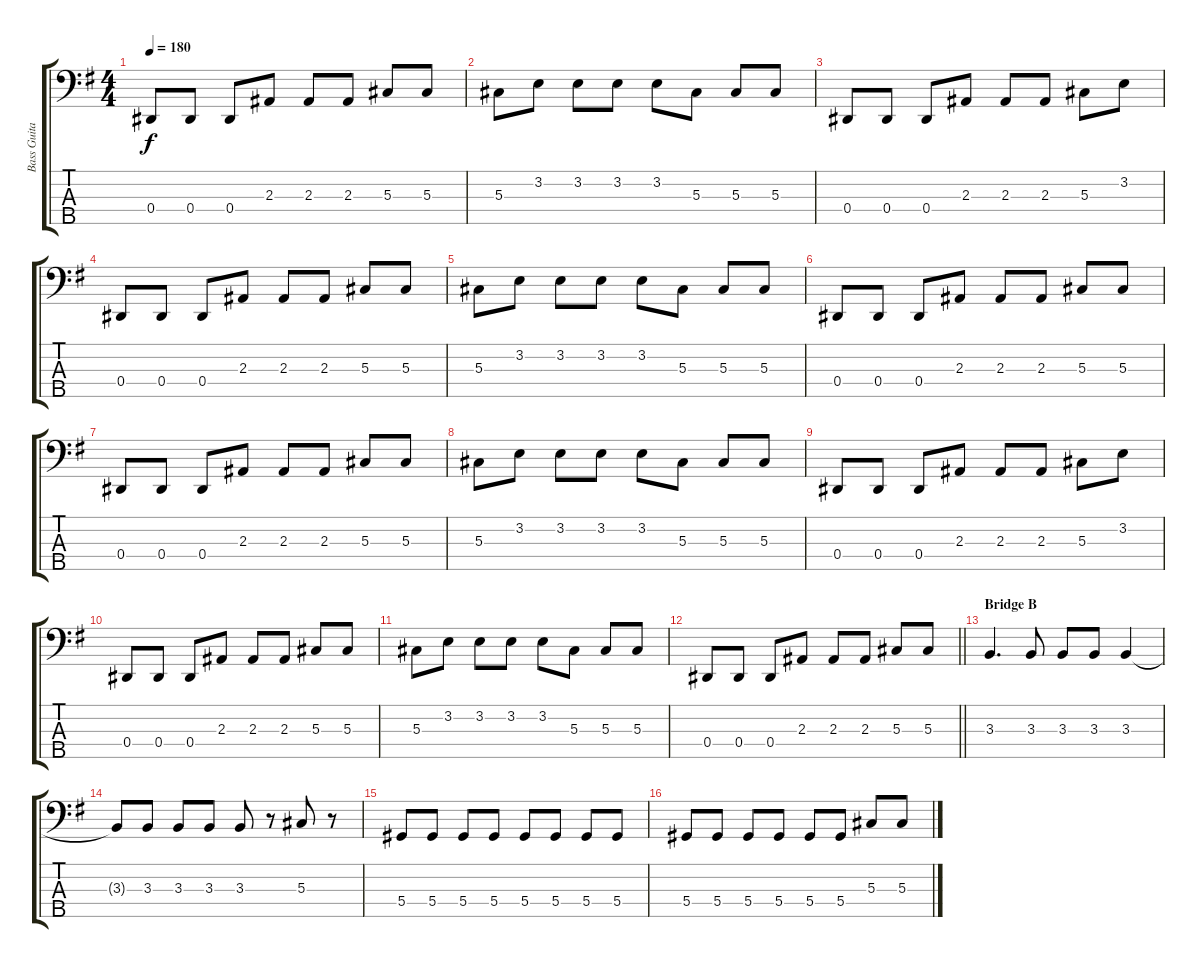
\track ("Bass Guitar" "Bass Guita") {instrument electricbassfinger}
\staff {score tabs}
\tuning (Gb2 Db2 Ab1 Eb1 Bb0) {hide}
\ts (4 4)
\tempo 180
\clef f4
\ks g
0.4.8{dy f} 0.4.8 0.4.8 2.3.8 2.3.8 2.3.8 5.3.8 5.3.8 |
5.3.8 3.2.8 3.2.8 3.2.8 3.2.8 5.3.8 5.3.8 5.3.8 |
0.4.8 0.4.8 0.4.8 2.3.8 2.3.8 2.3.8 5.3.8 3.2.8 |
0.4.8 0.4.8 0.4.8 2.3.8 2.3.8 2.3.8 5.3.8 5.3.8 |
5.3.8 3.2.8 3.2.8 3.2.8 3.2.8 5.3.8 5.3.8 5.3.8 |
0.4.8 0.4.8 0.4.8 2.3.8 2.3.8 2.3.8 5.3.8 5.3.8 |
0.4.8 0.4.8 0.4.8 2.3.8 2.3.8 2.3.8 5.3.8 5.3.8 |
5.3.8 3.2.8 3.2.8 3.2.8 3.2.8 5.3.8 5.3.8 5.3.8 |
0.4.8 0.4.8 0.4.8 2.3.8 2.3.8 2.3.8 5.3.8 3.2.8 |
0.4.8 0.4.8 0.4.8 2.3.8 2.3.8 2.3.8 5.3.8 5.3.8 |
5.3.8 3.2.8 3.2.8 3.2.8 3.2.8 5.3.8 5.3.8 5.3.8 |
\barLineRight lightlight
0.4.8 0.4.8 0.4.8 2.3.8 2.3.8 2.3.8 5.3.8 5.3.8 |
\section ("" "Bridge B")
3.3.4{d} 3.3.8 3.3.8 3.3.8 3.3.4 |
3.3{t}.8 3.3.8 3.3.8 3.3.8 3.3.8 r.8 5.3.8 r.8 |
5.4.8 5.4.8 5.4.8 5.4.8 5.4.8 5.4.8 5.4.8 5.4.8 |
5.4.8 5.4.8 5.4.8 5.4.8 5.4.8 5.4.8 5.3.8 5.3.8
